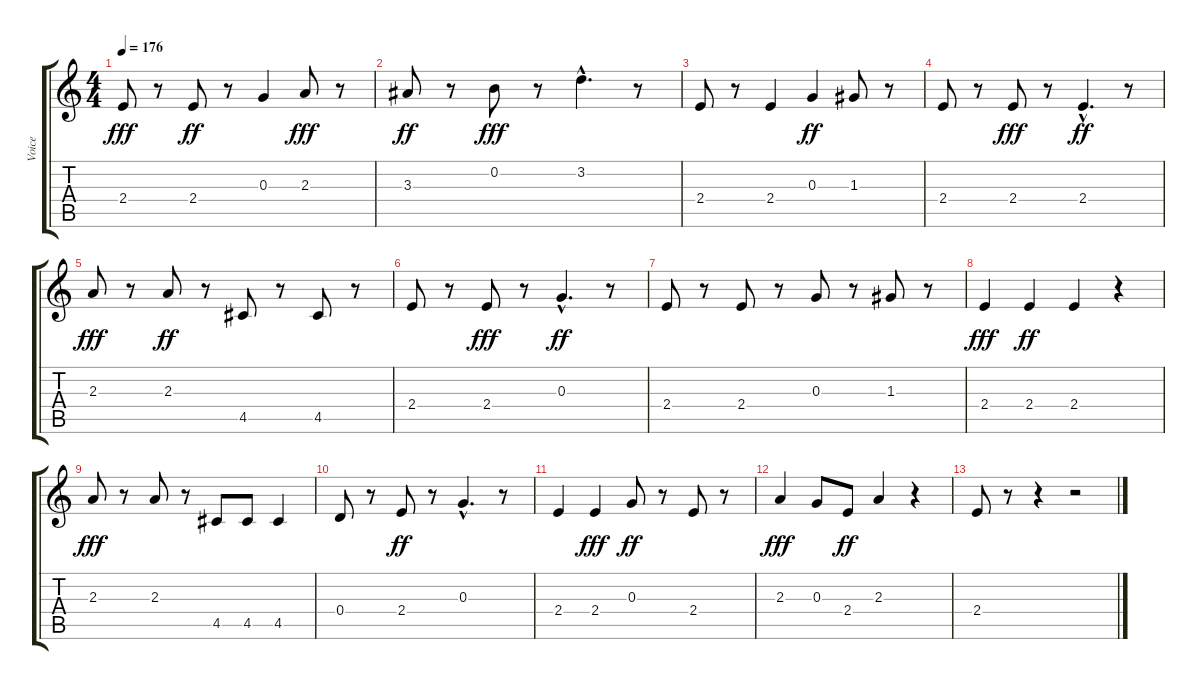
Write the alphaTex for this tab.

\track ("Voice" "Voice") {instrument fretlessbass}
\staff {score tabs}
\tuning (E4 B3 G3 D3 A2 E2) {hide}
\ts (4 4)
\tempo 176
\clef g2
\ks c
2.4.8{dy fff} r.8 2.4.8{dy ff} r.8 0.3.4 2.3.8{dy fff} r.8 |
3.3.8{dy ff} r.8 0.2.8{dy fff} r.8 3.2{hac}.4{d} r.8 |
2.4.8 r.8 2.4.4 0.3.4{dy ff} 1.3.8 r.8 |
2.4.8 r.8 2.4.8{dy fff} r.8 2.4{hac}.4{d dy ff} r.8 |
2.3.8{dy fff} r.8 2.3.8{dy ff} r.8 4.5.8 r.8 4.5.8 r.8 |
2.4.8 r.8 2.4.8{dy fff} r.8 0.3{hac}.4{d dy ff} r.8 |
2.4.8 r.8 2.4.8 r.8 0.3.8 r.8 1.3.8 r.8 |
2.4.4{dy fff} 2.4.4{dy ff} 2.4.4 r.4 |
2.3.8{dy fff} r.8 2.3.8 r.8 4.5.8 4.5.8 4.5.4 |
0.4.8 r.8 2.4.8{dy ff} r.8 0.3{hac}.4{d} r.8 |
2.4.4 2.4.4{dy fff} 0.3.8{dy ff} r.8 2.4.8 r.8 |
2.3.4{dy fff} 0.3.8 2.4.8{dy ff} 2.3.4 r.4 |
2.4.8 r.8 r.4 r.2
